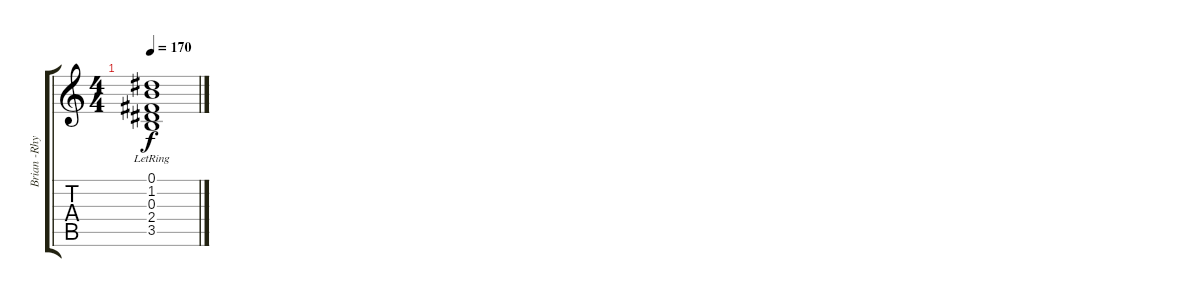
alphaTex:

\track ("Brian -Rhythm" "Brian -Rhy") {instrument electricguitarclean}
\staff {score tabs}
\tuning (Eb4 Bb3 Gb3 Db3 Ab2 Eb2) {hide}
\ts (4 4)
\tempo 170
\clef g2
\ks c
(0.1{lr} 1.2{lr} 0.3{lr} 2.4{lr} 3.5{lr}).1{dy f}
